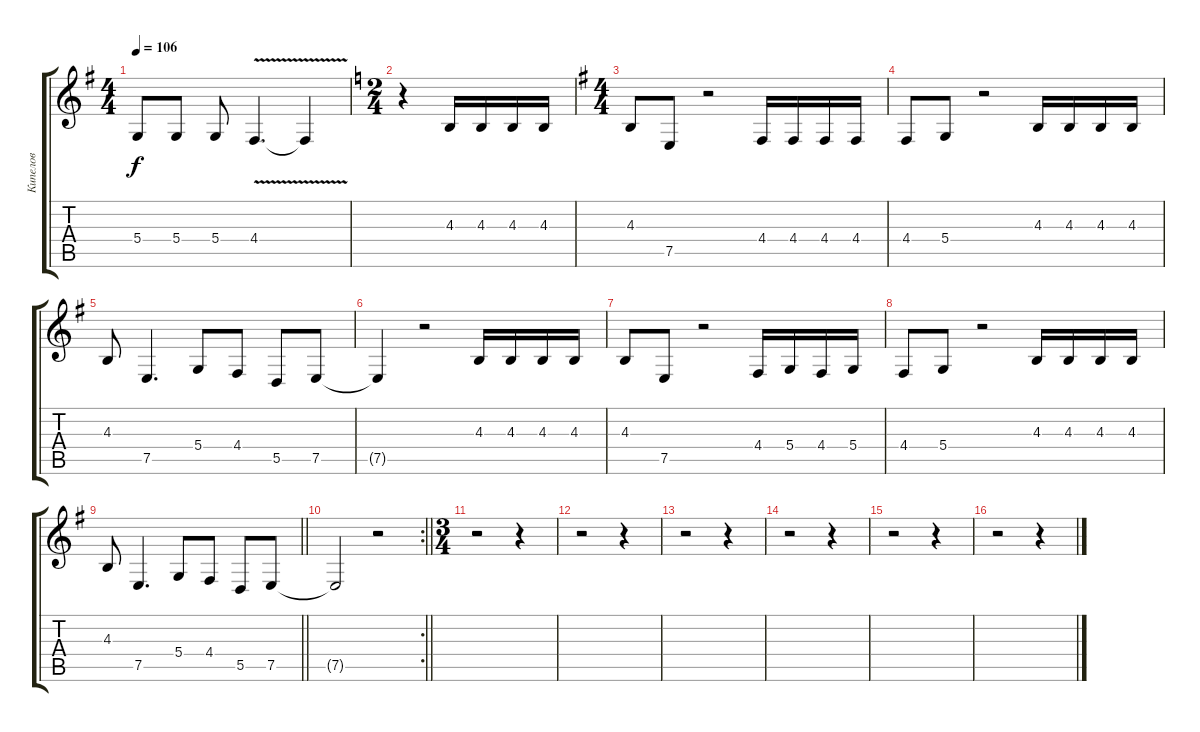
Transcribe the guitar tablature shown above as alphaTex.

\track ("Кипелов" "Кипелов") {instrument cello}
\staff {score tabs}
\tuning (E4 B3 G3 D3 A2 E2) {hide}
\ts (4 4)
\tempo 106
\clef g2
\ks g
5.4.8{dy f} 5.4.8 5.4.8 4.4{v}.4{d} 4.4{t}.4 |
\ts (2 4)
\ks c
r.4 4.3.16 4.3.16 4.3.16 4.3.16 |
\ts (4 4)
\ks g
4.3.8 7.5.8 r.2 4.4.16 4.4.16 4.4.16 4.4.16 |
4.4.8 5.4.8 r.2 4.3.16 4.3.16 4.3.16 4.3.16 |
4.3.8 7.5.4{d} 5.4.8 4.4.8 5.5.8 7.5.8 |
7.5{t}.4 r.2 4.3.16 4.3.16 4.3.16 4.3.16 |
4.3.8 7.5.8 r.2 4.4.16 5.4.16 4.4.16 5.4.16 |
4.4.8 5.4.8 r.2 4.3.16 4.3.16 4.3.16 4.3.16 |
\barLineRight lightlight
4.3.8 7.5.4{d} 5.4.8 4.4.8 5.5.8 7.5.8 |
\rc 2
\barLineRight lightlight
7.5{t}.2 r.2 |
\ts (3 4)
r.2 r.4 |
r.2 r.4 |
r.2 r.4 |
r.2 r.4 |
r.2 r.4 |
r.2 r.4
